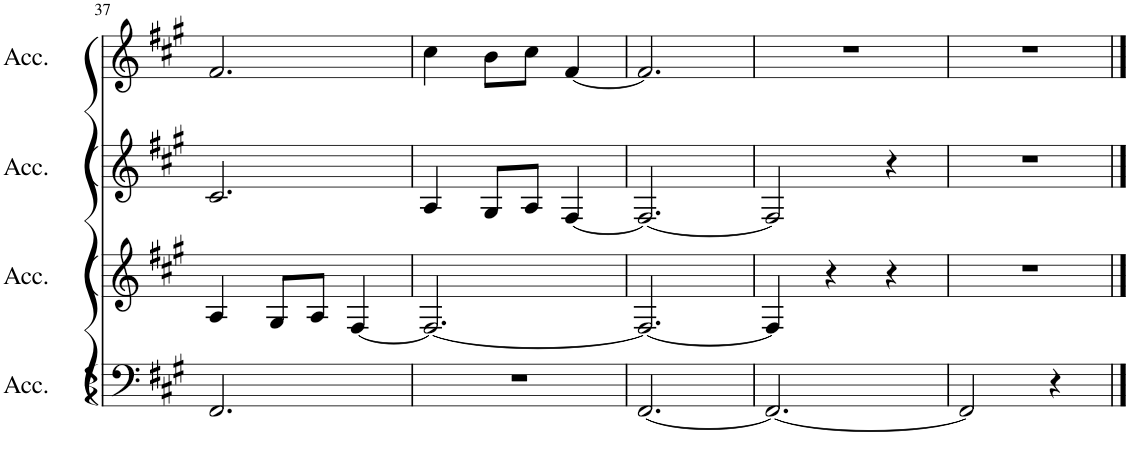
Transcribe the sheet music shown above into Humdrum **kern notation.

**kern	**kern	**kern	**kern
*part4	*part3	*part2	*part1
*staff4	*staff3	*staff2	*staff1
*I"Accordion	*I"Accordion	*I"Accordion	*I"Accordion
*I'Acc.	*I'Acc.	*I'Acc.	*I'Acc.
!!LO:PB:g=z
*clefF4	*clefG2	*clefG2	*clefG2
*k[f#c#g#]	*k[f#c#g#]	*k[f#c#g#]	*k[f#c#g#]
*M3/4	*M3/4	*M3/4	*M3/4
=37	=37	=37	=37
2.FF#/	4A/	2.c#/	2.f#/
.	8G#/L	.	.
.	8A/J	.	.
.	[4F#/	.	.
=38	=38	=38	=38
2.r	2.F#/_	4A/	4cc#\
.	.	8G#/L	8b\L
.	.	8A/J	8cc#\J
.	.	[4F#/	[4f#/
=39	=39	=39	=39
[2.FF#/	2.F#/_	2.F#/_	2.f#/]
=40	=40	=40	=40
2.FF#/_	4F#/]	2F#/]	2.r
.	4r	.	.
.	4r	4r	.
=41	=41	=41	=41
2FF#/]	2.r	2.r	2.r
4r	.	.	.
==	==	==	==
*-	*-	*-	*-
